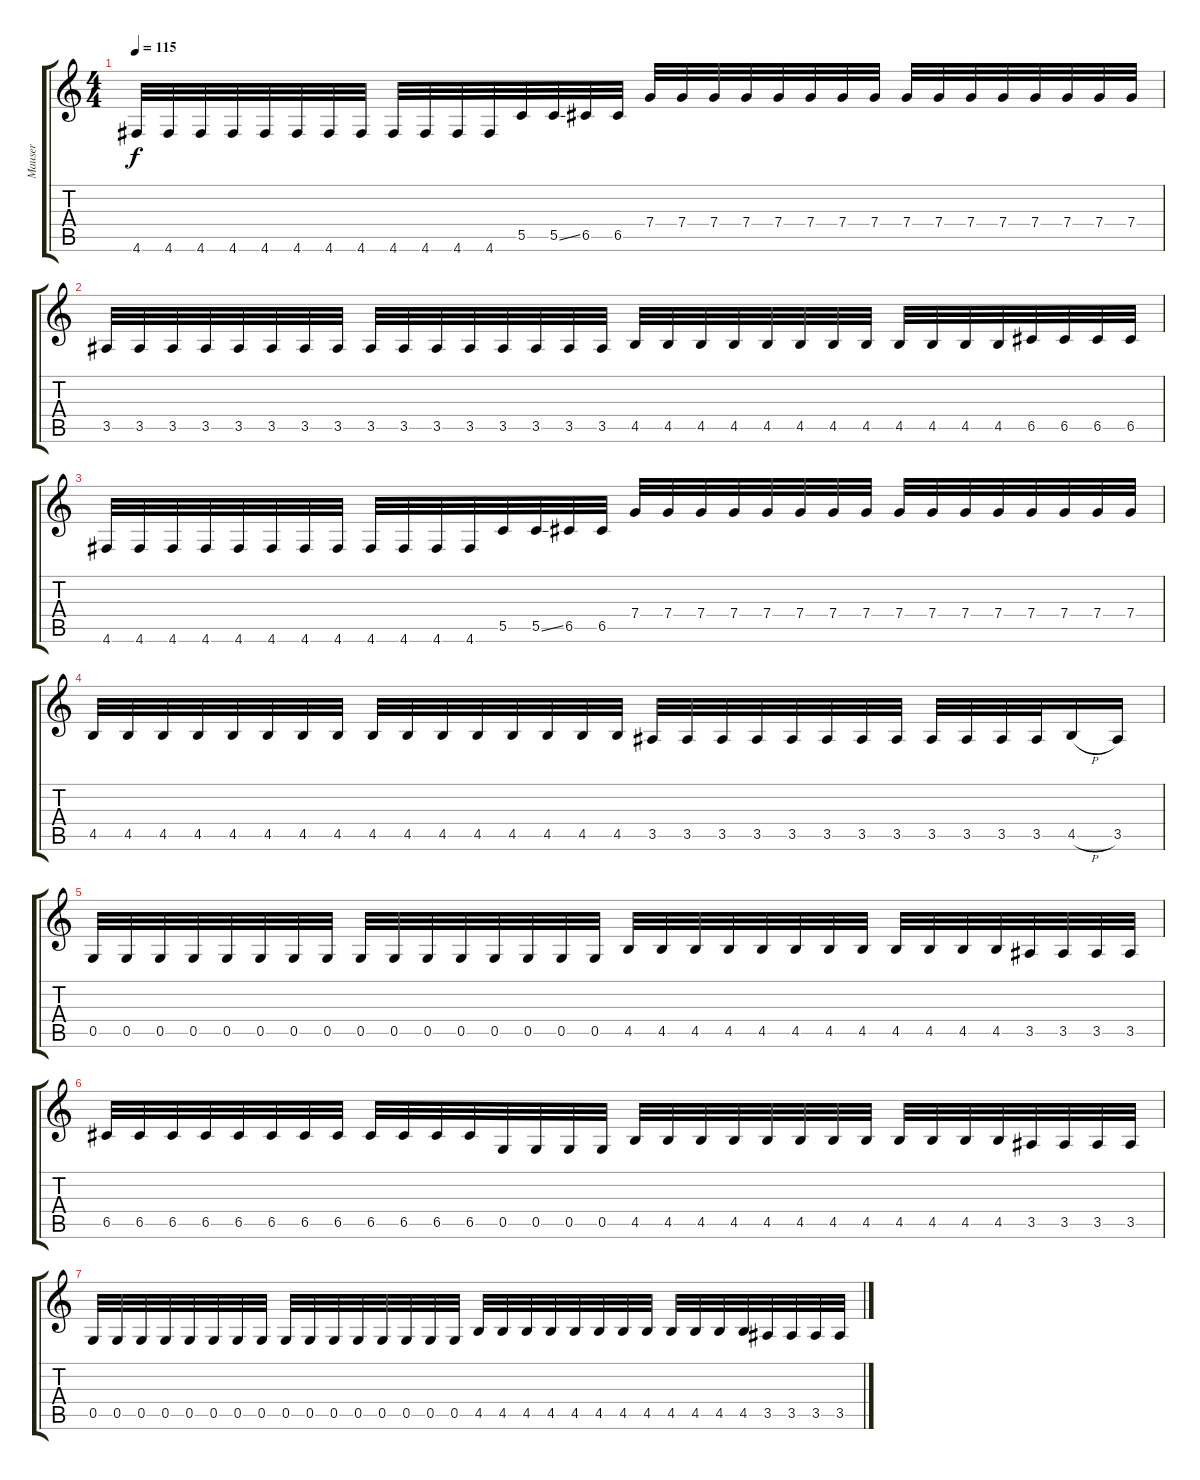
\track ("Mauser" "Mauser") {instrument distortionguitar}
\staff {score tabs}
\tuning (D4 A3 F3 C3 G2 D2) {hide}
\ts (4 4)
\tempo 115
\clef g2
\ks c
4.6.32{dy f} 4.6.32 4.6.32 4.6.32 4.6.32 4.6.32 4.6.32 4.6.32 4.6.32 4.6.32 4.6.32 4.6.32 5.5.32 5.5{ss}.32 6.5.32 6.5.32 7.4.32 7.4.32 7.4.32 7.4.32 7.4.32 7.4.32 7.4.32 7.4.32 7.4.32 7.4.32 7.4.32 7.4.32 7.4.32 7.4.32 7.4.32 7.4.32 |
3.5.32 3.5.32 3.5.32 3.5.32 3.5.32 3.5.32 3.5.32 3.5.32 3.5.32 3.5.32 3.5.32 3.5.32 3.5.32 3.5.32 3.5.32 3.5.32 4.5.32 4.5.32 4.5.32 4.5.32 4.5.32 4.5.32 4.5.32 4.5.32 4.5.32 4.5.32 4.5.32 4.5.32 6.5.32 6.5.32 6.5.32 6.5.32 |
4.6.32 4.6.32 4.6.32 4.6.32 4.6.32 4.6.32 4.6.32 4.6.32 4.6.32 4.6.32 4.6.32 4.6.32 5.5.32 5.5{ss}.32 6.5.32 6.5.32 7.4.32 7.4.32 7.4.32 7.4.32 7.4.32 7.4.32 7.4.32 7.4.32 7.4.32 7.4.32 7.4.32 7.4.32 7.4.32 7.4.32 7.4.32 7.4.32 |
4.5.32 4.5.32 4.5.32 4.5.32 4.5.32 4.5.32 4.5.32 4.5.32 4.5.32 4.5.32 4.5.32 4.5.32 4.5.32 4.5.32 4.5.32 4.5.32 3.5.32 3.5.32 3.5.32 3.5.32 3.5.32 3.5.32 3.5.32 3.5.32 3.5.32 3.5.32 3.5.32 3.5.32 4.5{h}.16 3.5.16 |
0.5.32 0.5.32 0.5.32 0.5.32 0.5.32 0.5.32 0.5.32 0.5.32 0.5.32 0.5.32 0.5.32 0.5.32 0.5.32 0.5.32 0.5.32 0.5.32 4.5.32 4.5.32 4.5.32 4.5.32 4.5.32 4.5.32 4.5.32 4.5.32 4.5.32 4.5.32 4.5.32 4.5.32 3.5.32 3.5.32 3.5.32 3.5.32 |
6.5.32 6.5.32 6.5.32 6.5.32 6.5.32 6.5.32 6.5.32 6.5.32 6.5.32 6.5.32 6.5.32 6.5.32 0.5.32 0.5.32 0.5.32 0.5.32 4.5.32 4.5.32 4.5.32 4.5.32 4.5.32 4.5.32 4.5.32 4.5.32 4.5.32 4.5.32 4.5.32 4.5.32 3.5.32 3.5.32 3.5.32 3.5.32 |
0.5.32 0.5.32 0.5.32 0.5.32 0.5.32 0.5.32 0.5.32 0.5.32 0.5.32 0.5.32 0.5.32 0.5.32 0.5.32 0.5.32 0.5.32 0.5.32 4.5.32 4.5.32 4.5.32 4.5.32 4.5.32 4.5.32 4.5.32 4.5.32 4.5.32 4.5.32 4.5.32 4.5.32 3.5.32 3.5.32 3.5.32 3.5.32
